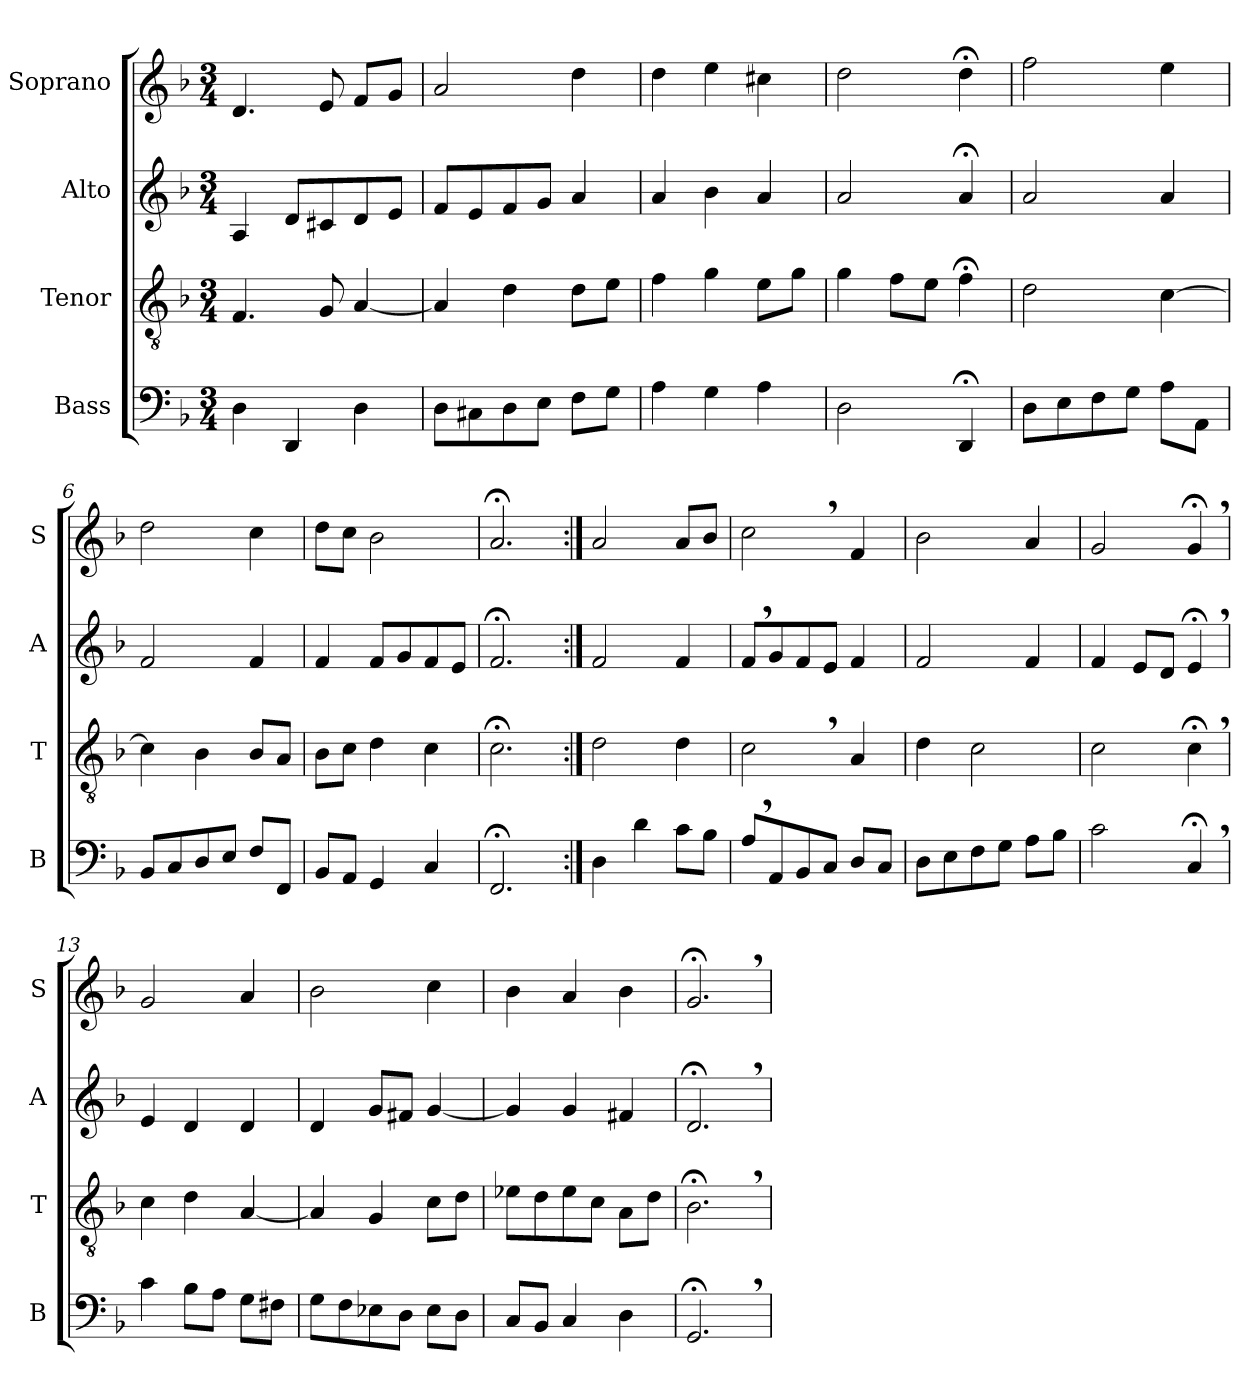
**kern	**kern	**kern	**kern
*part4	*part3	*part2	*part1
*staff4	*staff3	*staff2	*staff1
*I"Bass	*I"Tenor	*I"Alto	*I"Soprano
*I'B	*I'T	*I'A	*I'S
*clefF4	*clefGv2	*clefG2	*clefG2
*k[b-]	*k[b-]	*k[b-]	*k[b-]
*M3/4	*M3/4	*M3/4	*M3/4
=1	=1	=1	=1
4D\	4.F:/	4A:/	4.d:/
4DD/	.	8d/L	.
.	8G/	8c#X/	8e/
4D\	[4A/	8d/	8f/L
.	.	8e/J	8g/J
=2	=2	=2	=2
8D\L	4A/]	8f/L	2a/
8C#X\	.	8e/	.
8D\	4d\	8f/	.
8E\J	.	8g/J	.
8F\L	8d\L	4a/	4dd\
8G\J	8e\J	.	.
=3	=3	=3	=3
4A\	4f\	4a/	4dd\
4G\	4g\	4b-\	4ee\
4A\	8e\L	4a/	4cc#X\
.	8g\J	.	.
=4	=4	=4	=4
2D\	4g\	2a/	2dd\
.	8f\L	.	.
.	8e\J	.	.
4DD;</	4f;<\	4a;</	4dd;<\
=5	=5	=5	=5
8D\L	2d\	2a/	2ff\
8E\	.	.	.
8F\	.	.	.
8G\J	.	.	.
8A\L	[4c\	4a/	4ee\
8AA\J	.	.	.
=6	=6	=6	=6
8BB-/L	4c\]	2f/	2dd\
8C/	.	.	.
8D/	4B-\	.	.
8E/J	.	.	.
8F/L	8B-/L	4f/	4cc\
8FF/J	8A/J	.	.
=7	=7	=7	=7
8BB-/L	8B-\L	4f/	8dd\L
8AA/J	8c\J	.	8cc\J
4GG/	4d\	8f/L	2b-\
.	.	8g/	.
4C/	4c\	8f/	.
.	.	8e/J	.
=8	=8	=8	=8
2.FF;</	2.c;<\	2.f;</	2.a;</
=9:|!	=9:|!	=9:|!	=9:|!
4D\	2d\	2f/	2a/
4d\	.	.	.
8c\L	4d\	4f/	8a/L
8B-\J	.	.	8b-/J
=10	=10	=10	=10
8A,/L	2c,\	8f,/L	2cc,\
8AA/	.	8g/	.
8BB-/	.	8f/	.
8C/J	.	8e/J	.
8D/L	4A/	4f/	4f/
8C/J	.	.	.
=11	=11	=11	=11
8D\L	4d\	2f/	2b-\
8E\	.	.	.
8F\	2c\	.	.
8G\J	.	.	.
8A\L	.	4f/	4a/
8B-\J	.	.	.
=12	=12	=12	=12
2c\	2c\	4f/	2g/
.	.	8e/L	.
.	.	8d/J	.
4C;<,/	4c;<,\	4e;<,/	4g;<,/
=13	=13	=13	=13
4c\	4c\	4e/	2g/
8B-\L	4d\	4d/	.
8A\J	.	.	.
8G\L	[4A/	4d/	4a/
8F#X\J	.	.	.
=14	=14	=14	=14
8G\L	4A/]	4d/	2b-\
8F\	.	.	.
8E-X\	4G/	8g/L	.
8D\J	.	8f#X/J	.
8E-\L	8c\L	[4g/	4cc\
8D\J	8d\J	.	.
=15	=15	=15	=15
8C/L	8e-X\L	4g/]	4b-\
8BB-/J	8d\	.	.
4C/	8e-\	4g/	4a/
.	8c\J	.	.
4D\	8A\L	4f#X/	4b-\
.	8d\J	.	.
=16	=16	=16	=16
2.GG;<,/	2.B-;<,\	2.d;<,/	2.g;<,/
=	=	=	=
*-	*-	*-	*-
